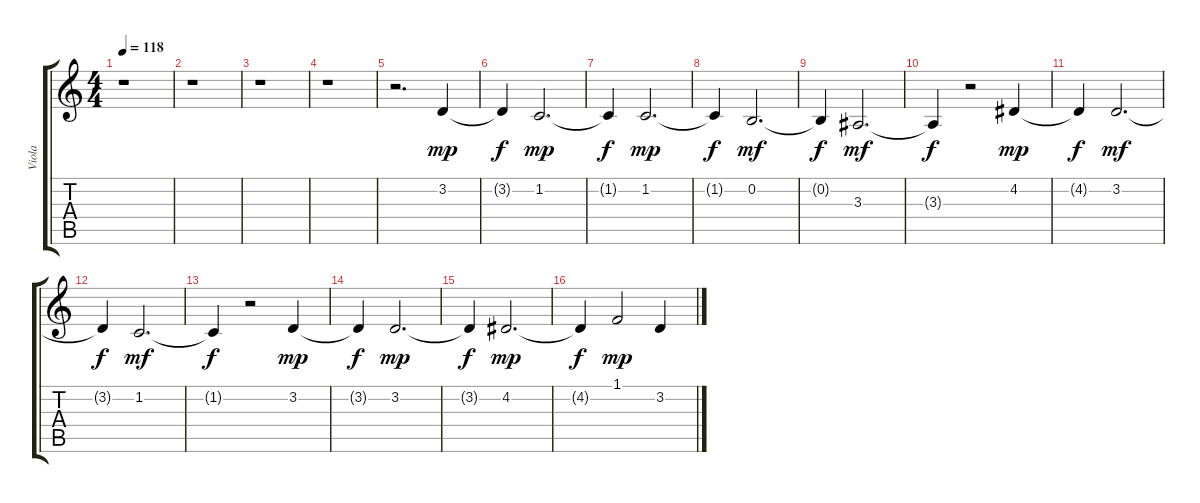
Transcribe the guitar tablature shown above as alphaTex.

\track ("Viola" "Viola") {instrument viola}
\staff {score tabs}
\tuning (E4 B3 G3 D3 A2 E2) {hide}
\ts (4 4)
\tempo 118
\clef g2
\ks c
r.1{dy f} |
r.1 |
r.1 |
r.1 |
r.2{d} 3.2.4{dy mp} |
3.2{t}.4{dy f} 1.2.2{d dy mp} |
1.2{t}.4{dy f} 1.2.2{d dy mp} |
1.2{t}.4{dy f} 0.2.2{d dy mf} |
0.2{t}.4{dy f} 3.3.2{d dy mf} |
3.3{t}.4{dy f} r.2 4.2.4{dy mp} |
4.2{t}.4{dy f} 3.2.2{d dy mf} |
3.2{t}.4{dy f} 1.2.2{d dy mf} |
1.2{t}.4{dy f} r.2 3.2.4{dy mp} |
3.2{t}.4{dy f} 3.2.2{d dy mp} |
3.2{t}.4{dy f} 4.2.2{d dy mp} |
4.2{t}.4{dy f} 1.1.2{dy mp} 3.2.4
